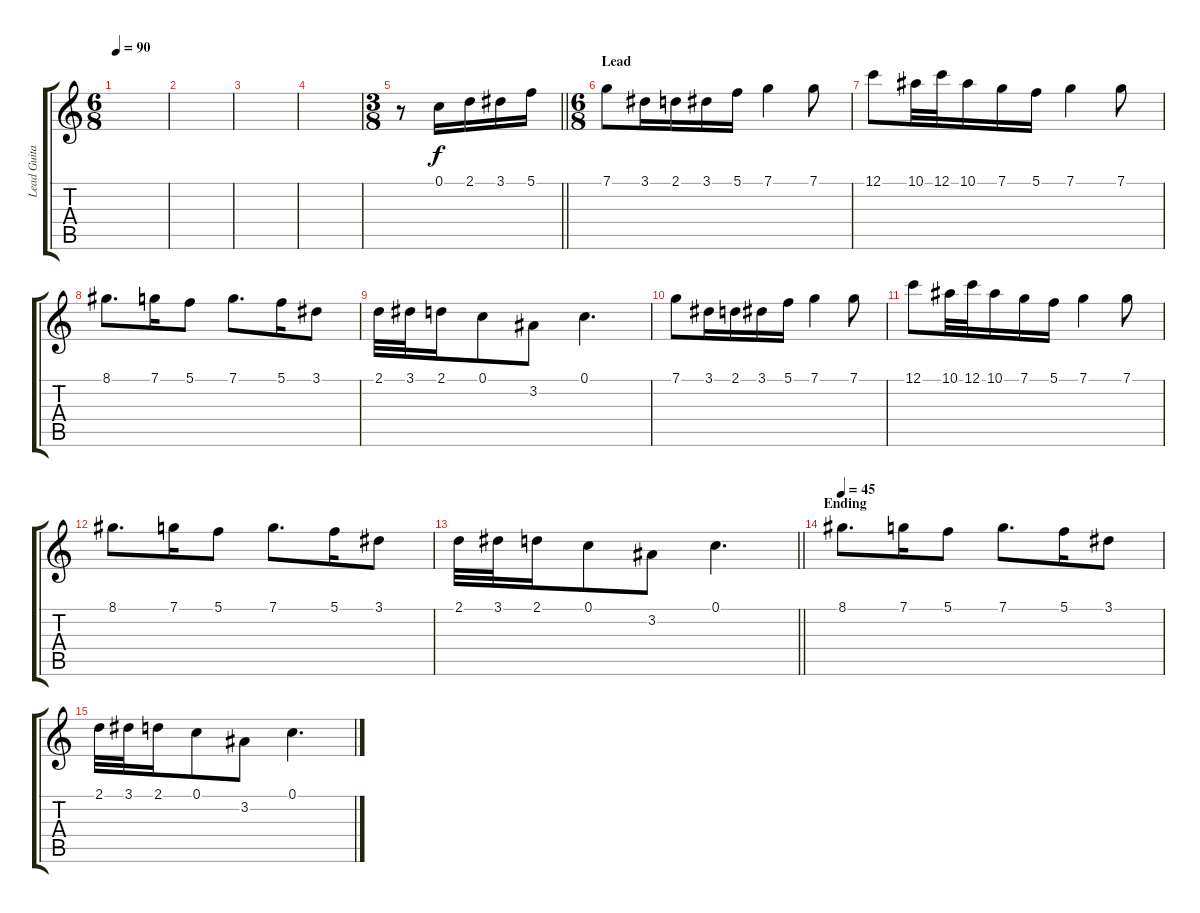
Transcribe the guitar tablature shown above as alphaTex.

\track ("Lead Guitar" "Lead Guita") {instrument distortionguitar}
\staff {score tabs}
\tuning (C4 G3 Eb3 Bb2 F2 C2) {hide}
\ts (6 8)
\tempo 90
\clef g2
\ks c
|
|
|
|
\ts (3 8)
\barLineRight lightlight
r.8 0.1.16 2.1.16 3.1.16 5.1.16 |
\ts (6 8)
\section ("" "Lead")
7.1.8 3.1.16 2.1.16 3.1.16 5.1.16 7.1.4 7.1.8 |
12.1.8 10.1.32 12.1.32 10.1.16 7.1.16 5.1.16 7.1.4 7.1.8 |
8.1.8{d} 7.1.16 5.1.8 7.1.8{d} 5.1.16 3.1.8 |
2.1.32 3.1.32 2.1.16 0.1.8 3.2.8 0.1.4{d} |
7.1.8 3.1.16 2.1.16 3.1.16 5.1.16 7.1.4 7.1.8 |
12.1.8 10.1.32 12.1.32 10.1.16 7.1.16 5.1.16 7.1.4 7.1.8 |
8.1.8{d} 7.1.16 5.1.8 7.1.8{d} 5.1.16 3.1.8 |
\barLineRight lightlight
2.1.32 3.1.32 2.1.16 0.1.8 3.2.8 0.1.4{d} |
\section ("" "Ending")
\tempo 45
8.1.8{d} 7.1.16 5.1.8 7.1.8{d} 5.1.16 3.1.8 |
2.1.32 3.1.32 2.1.16 0.1.8 3.2.8 0.1.4{d}
